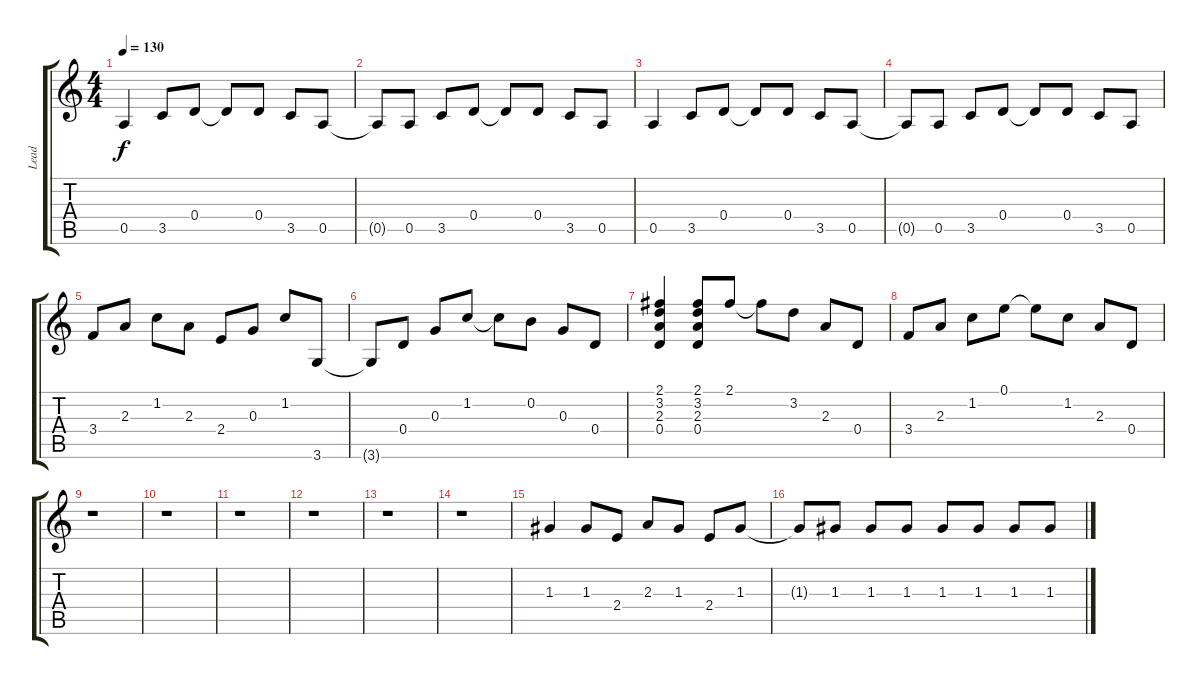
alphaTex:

\track ("Lead" "Lead") {instrument distortionguitar}
\staff {score tabs}
\tuning (E4 B3 G3 D3 A2 E2) {hide}
\ts (4 4)
\tempo 130
\clef g2
\ks c
0.5.4{dy f} 3.5.8 0.4.8 0.4{t}.8 0.4.8 3.5.8 0.5.8 |
0.5{t}.8 0.5.8 3.5.8 0.4.8 0.4{t}.8 0.4.8 3.5.8 0.5.8 |
0.5.4 3.5.8 0.4.8 0.4{t}.8 0.4.8 3.5.8 0.5.8 |
0.5{t}.8 0.5.8 3.5.8 0.4.8 0.4{t}.8 0.4.8 3.5.8 0.5.8 |
3.4.8 2.3.8 1.2.8 2.3.8 2.4.8 0.3.8 1.2.8 3.6.8 |
3.6{t}.8 0.4.8 0.3.8 1.2.8 1.2{t}.8 0.2.8 0.3.8 0.4.8 |
(2.1 3.2 2.3 0.4).4 (2.1 3.2 2.3 0.4).8 2.1.8 2.1{t}.8 3.2.8 2.3.8 0.4.8 |
3.4.8 2.3.8 1.2.8 0.1.8 0.1{t}.8 1.2.8 2.3.8 0.4.8 |
r.1 |
r.1 |
r.1 |
r.1 |
r.1 |
r.1 |
1.3.4 1.3.8 2.4.8 2.3.8 1.3.8 2.4.8 1.3.8 |
1.3{t}.8 1.3.8 1.3.8 1.3.8 1.3.8 1.3.8 1.3.8 1.3.8
